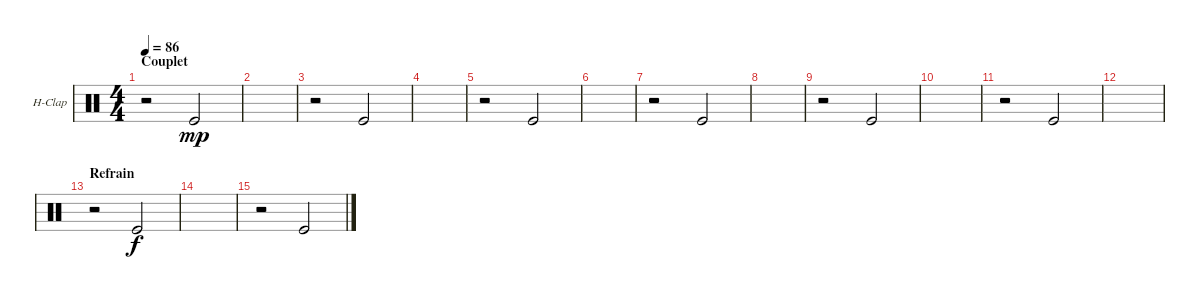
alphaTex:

\bracketExtendMode groupsimilarinstruments
\firstSystemTrackNameOrientation horizontal
\otherSystemsTrackNameOrientation horizontal
\track ("Nick Mason" "H-Clap") {multiBarRest instrument percussion}
\staff {score}
\articulation defaults
\ts (4 4)
\section ("" "Couplet")
\tempo 86
\clef neutral
\ks c
r.2{dy f} "Kick (hit)".2{dy mp} |
|
r.2 "Kick (hit)".2 |
|
r.2 "Kick (hit)".2 |
|
r.2 "Kick (hit)".2 |
|
r.2 "Kick (hit)".2 |
|
r.2 "Kick (hit)".2 |
|
\section ("" "Refrain")
r.2 "Kick (hit)".2{dy f} |
|
r.2 "Kick (hit)".2
